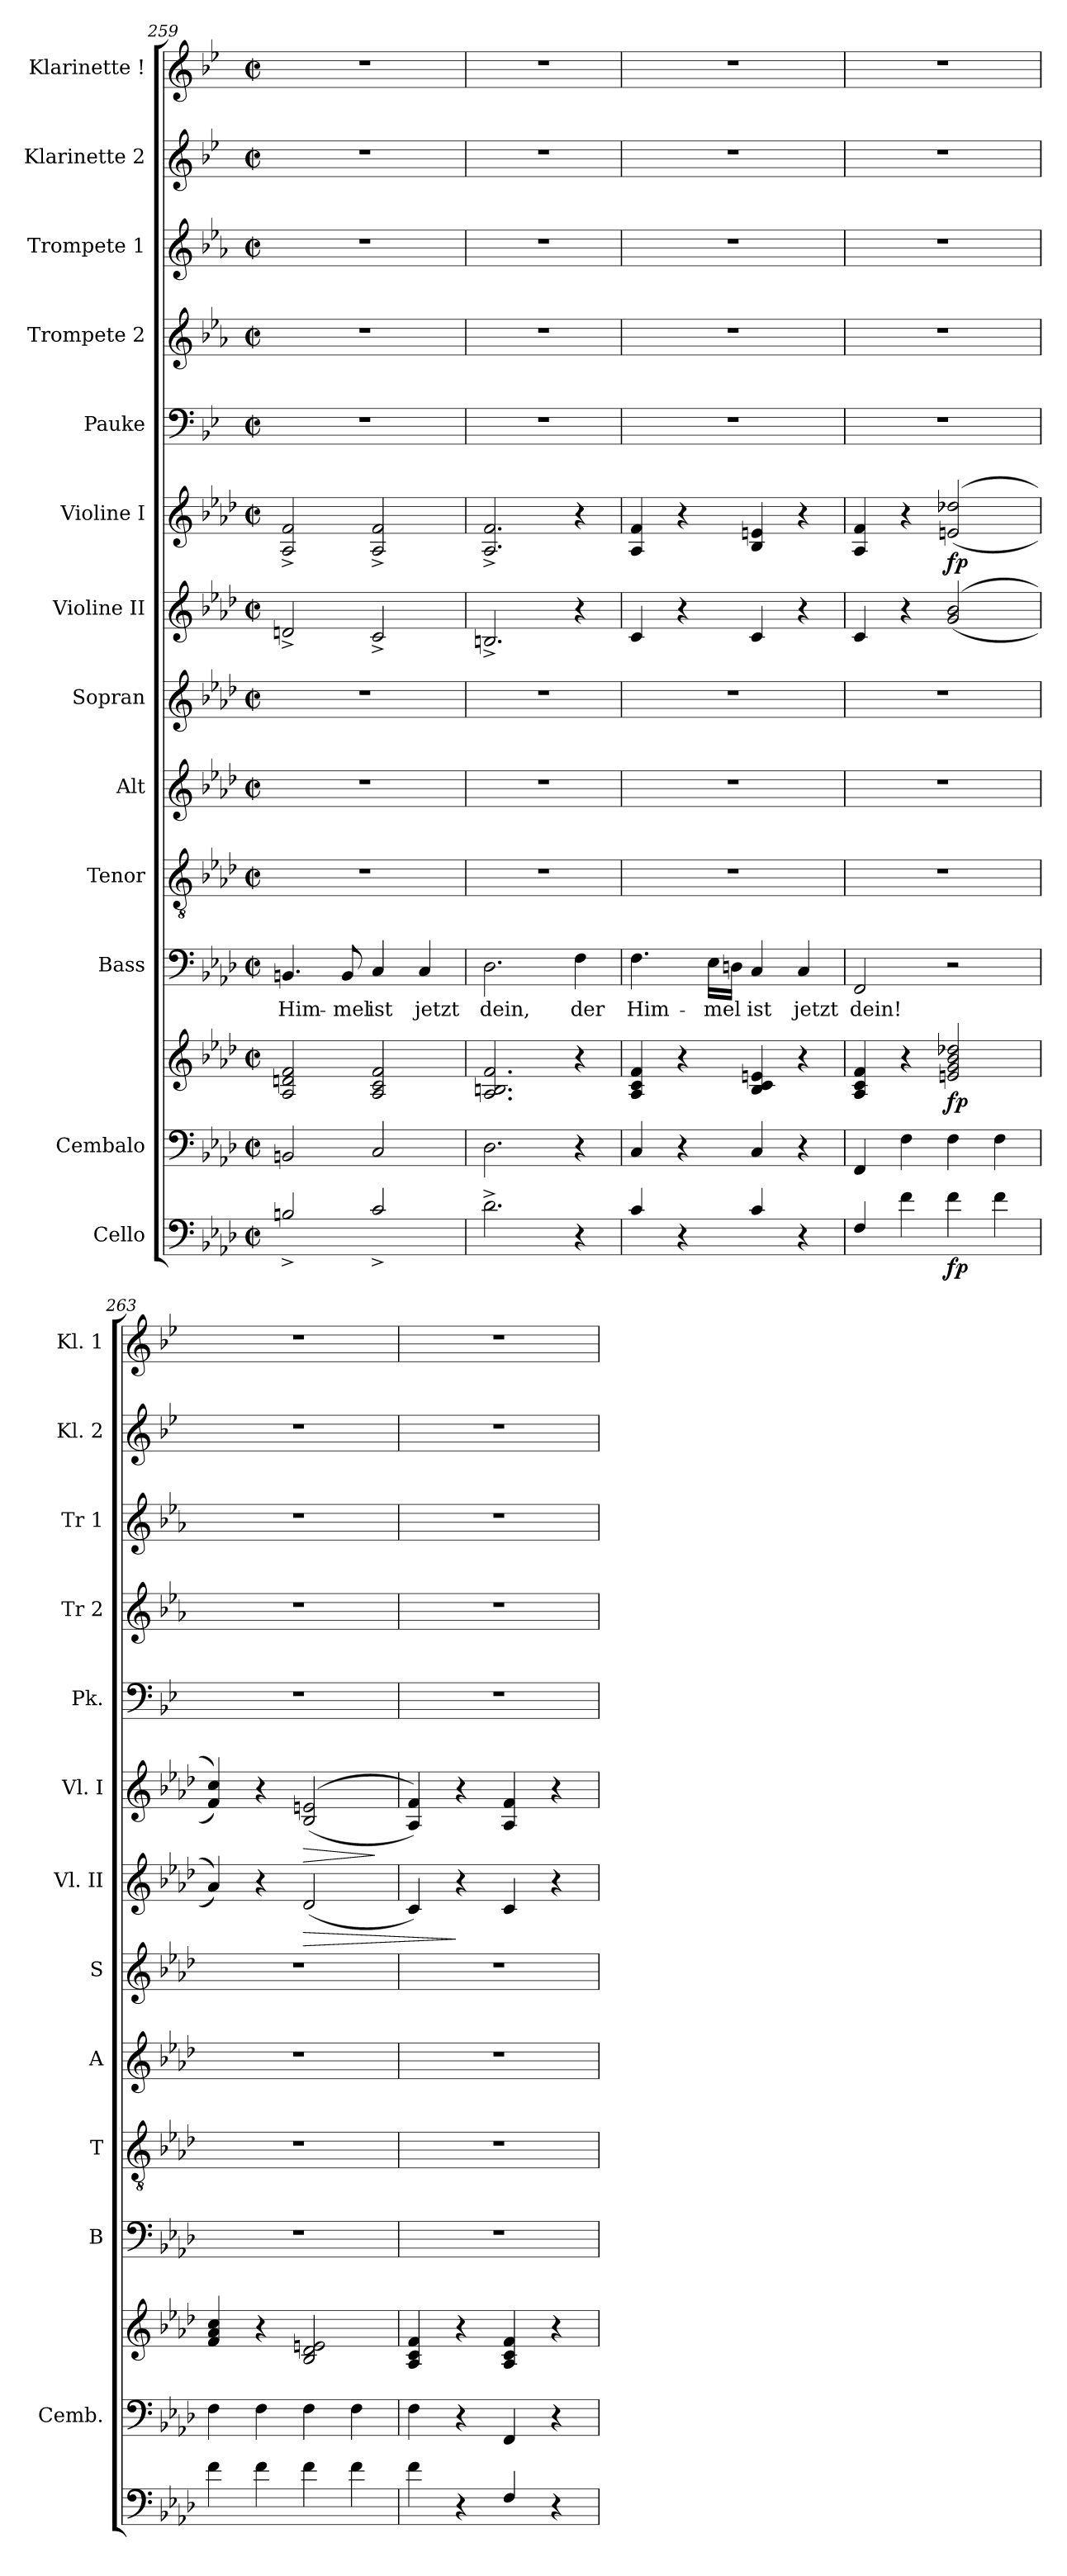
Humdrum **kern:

**kern	**dynam	**kern	**kern	**dynam	**kern	**text	**kern	**kern	**kern	**kern	**dynam	**kern	**dynam	**kern	**kern	**kern	**kern	**kern
*part13	*part13	*part12	*part12	*part12	*part11	*part11	*part10	*part9	*part8	*part7	*part7	*part6	*part6	*part5	*part4	*part3	*part2	*part1
*staff14	*staff14	*staff13	*staff12	*staff12/13	*staff11	*staff11	*staff10	*staff9	*staff8	*staff7	*staff7	*staff6	*staff6	*staff5	*staff4	*staff3	*staff2	*staff1
*I"Cello	*	*I"Cembalo	*	*	*I"Bass	*	*I"Tenor	*I"Alt	*I"Sopran	*I"Violine II	*	*I"Violine I	*	*I"Pauke	*I"Trompete 2	*I"Trompete 1	*I"Klarinette 2	*I"Klarinette !
*	*	*I'Cemb.	*	*	*I'B	*	*I'T	*I'A	*I'S	*I'Vl. II	*	*I'Vl. I	*	*I'Pk.	*I'Tr 2	*I'Tr 1	*I'Kl. 2	*I'Kl. 1
*clefF4	*	*clefF4	*clefG2	*	*clefF4	*	*clefGv2	*clefG2	*clefG2	*clefG2	*	*clefG2	*	*clefF4	*clefG2	*clefG2	*clefG2	*clefG2
*ITrd7c12	*	*	*	*	*	*	*	*	*	*	*	*	*	*ITrd1c2	*ITrd4c7	*ITrd4c7	*ITrd1c2	*ITrd1c2
*k[b-e-a-d-]	*	*k[b-e-a-d-]	*k[b-e-a-d-]	*	*k[b-e-a-d-]	*	*k[b-e-a-d-]	*k[b-e-a-d-]	*k[b-e-a-d-]	*k[b-e-a-d-]	*	*k[b-e-a-d-]	*	*k[b-e-a-d-]	*k[b-e-a-d-]	*k[b-e-a-d-]	*k[b-e-a-d-]	*k[b-e-a-d-]
*A-:	*	*A-:	*A-:	*	*A-:	*	*A-:	*A-:	*A-:	*A-:	*	*A-:	*	*A-:	*A-:	*A-:	*A-:	*A-:
*M2/2	*	*M2/2	*M2/2	*	*M2/2	*	*M2/2	*M2/2	*M2/2	*M2/2	*	*M2/2	*	*M2/2	*M2/2	*M2/2	*M2/2	*M2/2
*met(c|)	*	*met(c|)	*met(c|)	*	*met(c|)	*	*met(c|)	*met(c|)	*met(c|)	*met(c|)	*	*met(c|)	*	*met(c|)	*met(c|)	*met(c|)	*met(c|)	*met(c|)
=259	=259	=259	=259	=259	=259	=259	=259	=259	=259	=259	=259	=259	=259	=259	=259	=259	=259	=259
!	!	!	!	!	!	!LO:LY:b	!	!	!	!	!	!	!	!	!	!	!	!
2BBn^</	.	2BBn/	2A-/ 2dn/ 2f/	.	4.BBn/	Him-	1r	1r	1r	2dn^</	.	2A-/^< 2f/^<	.	1r	1r	1r	1r	1r
!	!	!	!	!	!	!LO:LY:b	!	!	!	!	!	!	!	!	!	!	!	!
.	.	.	.	.	8BB/	-mel	.	.	.	.	.	.	.	.	.	.	.	.
!	!	!	!	!	!	!LO:LY:b	!	!	!	!	!	!	!	!	!	!	!	!
2C^</	.	2C/	2A-/ 2c/ 2f/	.	4C/	ist	.	.	.	2c^</	.	2A-/^< 2f/^<	.	.	.	.	.	.
!	!	!	!	!	!	!LO:LY:b	!	!	!	!	!	!	!	!	!	!	!	!
.	.	.	.	.	4C/	jetzt	.	.	.	.	.	.	.	.	.	.	.	.
=260	=260	=260	=260	=260	=260	=260	=260	=260	=260	=260	=260	=260	=260	=260	=260	=260	=260	=260
!	!	!	!	!	!	!LO:LY:b	!	!	!	!	!	!	!	!	!	!	!	!
2.D-^>\	.	2.D-\	2.A-/ 2.Bn/ 2.f/	.	2.D-\	dein,	1r	1r	1r	2.Bn^</	.	2.A-/^< 2.f/^<	.	1r	1r	1r	1r	1r
!	!	!	!	!	!	!LO:LY:b	!	!	!	!	!	!	!	!	!	!	!	!
4r	.	4r	4r	.	4F\	der	.	.	.	4r	.	4r	.	.	.	.	.	.
=261	=261	=261	=261	=261	=261	=261	=261	=261	=261	=261	=261	=261	=261	=261	=261	=261	=261	=261
!	!	!	!	!	!	!LO:LY:b	!	!	!	!	!	!	!	!	!	!	!	!
4C/	.	4C/	4A-/ 4c/ 4f/	.	4.F\	Him-	1r	1r	1r	4c/	.	4A-/ 4f/	.	1r	1r	1r	1r	1r
4r	.	4r	4r	.	.	.	.	.	.	4r	.	4r	.	.	.	.	.	.
!	!	!	!	!	!	!LO:LY:b	!	!	!	!	!	!	!	!	!	!	!	!
.	.	.	.	.	16E-\LL	-mel	.	.	.	.	.	.	.	.	.	.	.	.
.	.	.	.	.	16Dn\JJ	.	.	.	.	.	.	.	.	.	.	.	.	.
!	!	!	!	!	!	!LO:LY:b	!	!	!	!	!	!	!	!	!	!	!	!
4C/	.	4C/	4B-/ 4c/ 4en/	.	4C/	ist	.	.	.	4c/	.	4B-/ 4en/	.	.	.	.	.	.
!	!	!	!	!	!	!LO:LY:b	!	!	!	!	!	!	!	!	!	!	!	!
4r	.	4r	4r	.	4C/	jetzt	.	.	.	4r	.	4r	.	.	.	.	.	.
!!LO:PB:g=z
=262	=262	=262	=262	=262	=262	=262	=262	=262	=262	=262	=262	=262	=262	=262	=262	=262	=262	=262
!	!	!	!	!	!	!LO:LY:b	!	!	!	!	!	!	!	!	!	!	!	!
4FF/	.	4FF/	4A-/ 4c/ 4f/	.	2FF/	dein!	1r	1r	1r	4c/	.	4A-/ 4f/	.	1r	1r	1r	1r	1r
4F\	.	4F\	4r	.	.	.	.	.	.	4r	.	4r	.	.	.	.	.	.
!	!LO:DY:b	!	!	!LO:DY:b	!	!	!	!	!	!	!	!	!LO:DY:b	!	!	!	!	!
4F\	fp	4F\	2en/ 2g/ 2b-/ 2dd-X/	fp	2r	.	.	.	.	((<2g/ 2b-/	.	(<(2en/ 2dd-X/	fp	.	.	.	.	.
4F\	.	4F\	.	.	.	.	.	.	.	.	.	.	.	.	.	.	.	.
=263	=263	=263	=263	=263	=263	=263	=263	=263	=263	=263	=263	=263	=263	=263	=263	=263	=263	=263
4F\	.	4F\	4f/ 4a-/ 4cc/	.	1r	.	1r	1r	1r	4a-/))	.	4f/ 4cc/))	.	1r	1r	1r	1r	1r
4F\	.	4F\	4r	.	.	.	.	.	.	4r	.	4r	.	.	.	.	.	.
!	!	!	!	!	!	!	!	!	!	!	!LO:HP:b	!	!LO:HP:b	!	!	!	!	!
4F\	.	4F\	2B-/ 2d-/ 2en/	.	.	.	.	.	.	(<2d-/	>	((<2B-/ 2en/	>	.	.	.	.	.
4F\	.	4F\	.	.	.	.	.	.	.	.	.	.	.	.	.	.	.	.
.	.	.	.	.	.	.	.	.	.	.	.	.	]	.	.	.	.	.
=264	=264	=264	=264	=264	=264	=264	=264	=264	=264	=264	=264	=264	=264	=264	=264	=264	=264	=264
4F\	.	4F\	4A-/ 4c/ 4f/	.	1r	.	1r	1r	1r	4c/)	.	4A-/ 4f/))	.	1r	1r	1r	1r	1r
4r	.	4r	4r	.	.	.	.	.	.	4r	]	4r	.	.	.	.	.	.
4FF/	.	4FF/	4A-/ 4c/ 4f/	.	.	.	.	.	.	4c/	.	4A-/ 4f/	.	.	.	.	.	.
4r	.	4r	4r	.	.	.	.	.	.	4r	.	4r	.	.	.	.	.	.
=	=	=	=	=	=	=	=	=	=	=	=	=	=	=	=	=	=	=
*-	*-	*-	*-	*-	*-	*-	*-	*-	*-	*-	*-	*-	*-	*-	*-	*-	*-	*-
